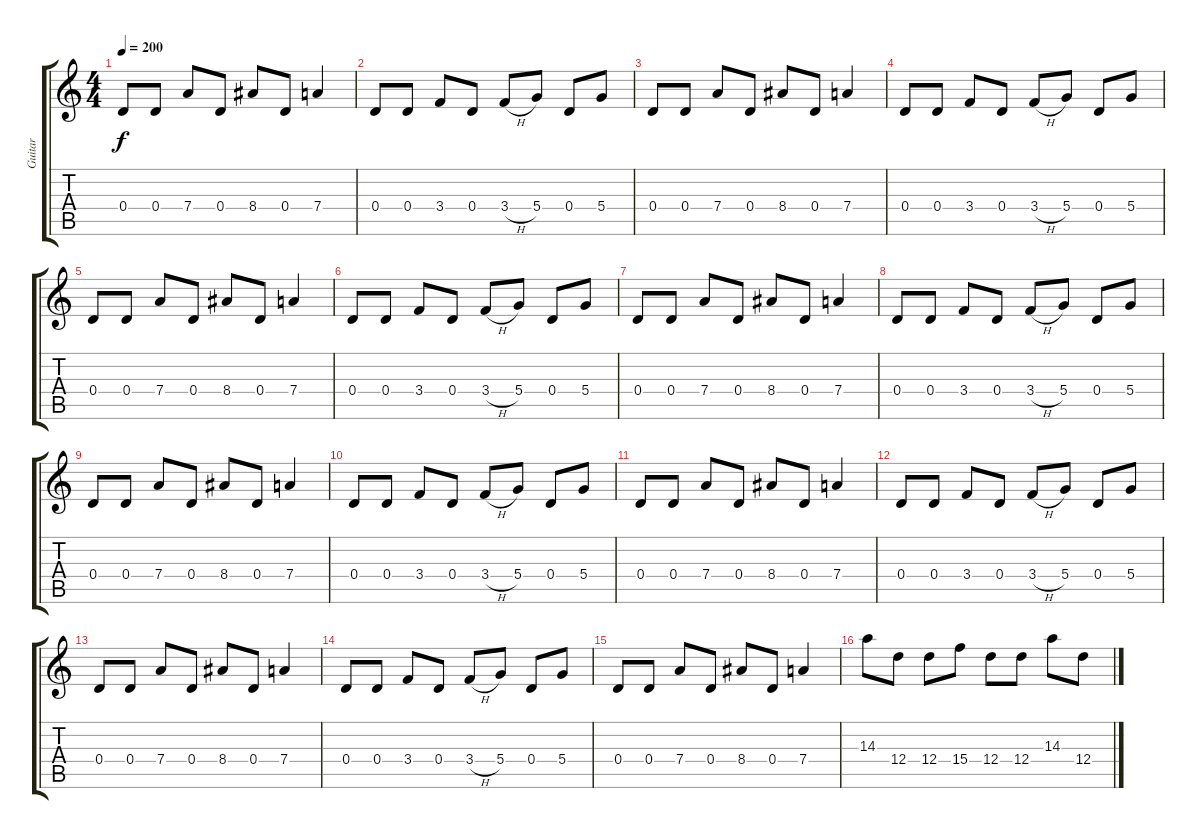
\track ("Guitar" "Guitar") {instrument distortionguitar}
\staff {score tabs}
\tuning (E4 B3 G3 D3 A2 D2) {hide}
\ts (4 4)
\tempo 200
\clef g2
\ks c
0.4.8{dy f} 0.4.8 7.4.8 0.4.8 8.4.8 0.4.8 7.4.4 |
0.4.8 0.4.8 3.4.8 0.4.8 3.4{h}.8 5.4.8 0.4.8 5.4.8 |
0.4.8 0.4.8 7.4.8 0.4.8 8.4.8 0.4.8 7.4.4 |
0.4.8 0.4.8 3.4.8 0.4.8 3.4{h}.8 5.4.8 0.4.8 5.4.8 |
0.4.8 0.4.8 7.4.8 0.4.8 8.4.8 0.4.8 7.4.4 |
0.4.8 0.4.8 3.4.8 0.4.8 3.4{h}.8 5.4.8 0.4.8 5.4.8 |
0.4.8 0.4.8 7.4.8 0.4.8 8.4.8 0.4.8 7.4.4 |
0.4.8 0.4.8 3.4.8 0.4.8 3.4{h}.8 5.4.8 0.4.8 5.4.8 |
0.4.8 0.4.8 7.4.8 0.4.8 8.4.8 0.4.8 7.4.4 |
0.4.8 0.4.8 3.4.8 0.4.8 3.4{h}.8 5.4.8 0.4.8 5.4.8 |
0.4.8 0.4.8 7.4.8 0.4.8 8.4.8 0.4.8 7.4.4 |
0.4.8 0.4.8 3.4.8 0.4.8 3.4{h}.8 5.4.8 0.4.8 5.4.8 |
0.4.8 0.4.8 7.4.8 0.4.8 8.4.8 0.4.8 7.4.4 |
0.4.8 0.4.8 3.4.8 0.4.8 3.4{h}.8 5.4.8 0.4.8 5.4.8 |
0.4.8 0.4.8 7.4.8 0.4.8 8.4.8 0.4.8 7.4.4 |
14.3.8 12.4.8 12.4.8 15.4.8 12.4.8 12.4.8 14.3.8 12.4.8
